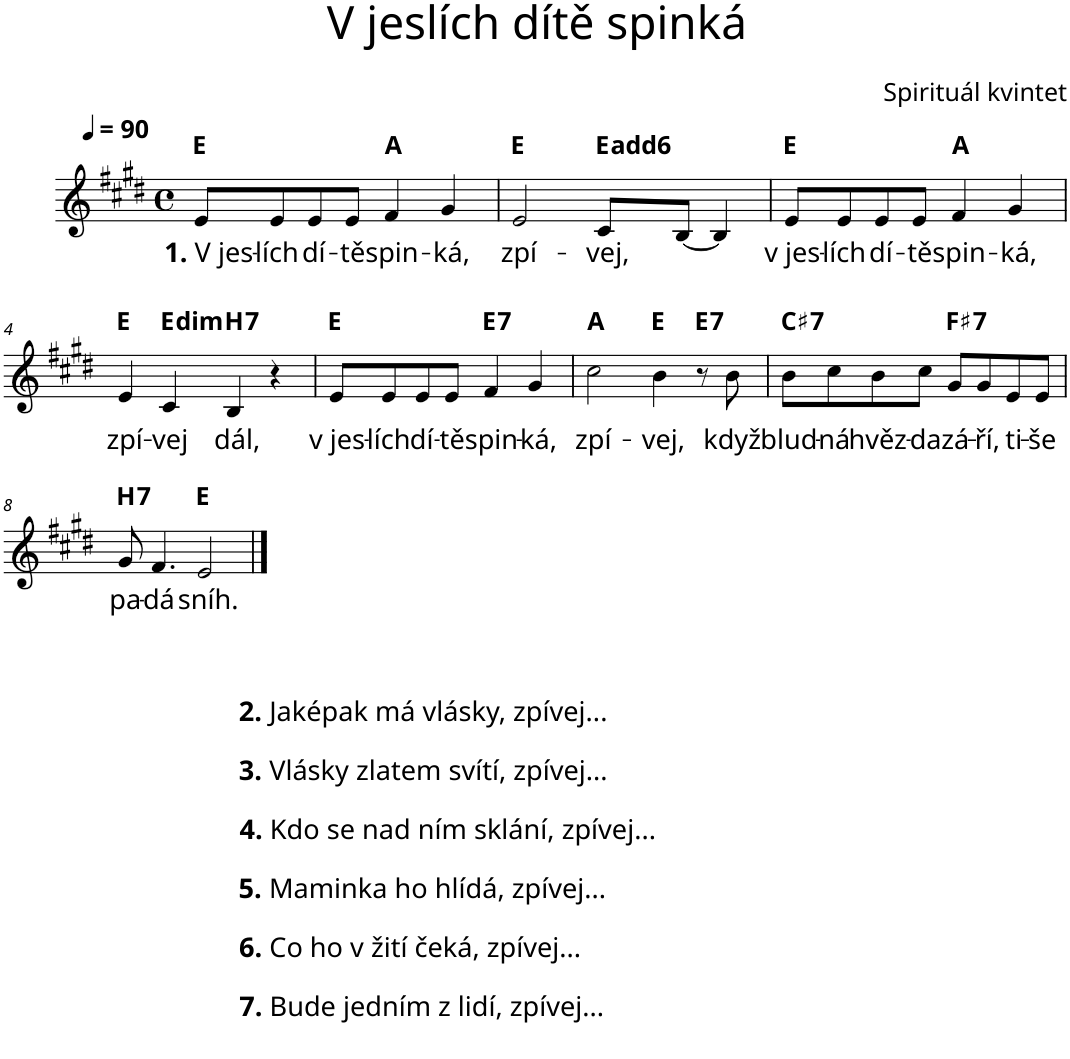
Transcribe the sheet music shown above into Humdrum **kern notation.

**kern	**text	**harte
*part1	*part1	*part1
*staff1	*staff1	*
*I"Piano	*	*
*I'Pno.	*	*
*clefG2	*	*
*k[f#c#g#d#]	*	*
*M4/4	*	*
*met(c)	*	*
*MM90	*	*
=1	=1	=1
!	!LO:LY:b	!
8e/L	1. V jes	E:maj
!	!LO:LY:b	!
8e/	-lích	.
!	!LO:LY:b	!
8e/	dí-	.
!	!LO:LY:b	!
8e/J	-tě	.
!	!LO:LY:b	!
4f#/	spin-	A:maj
!	!LO:LY:b	!
4g#/	-ká,	.
=2	=2	=2
!	!LO:LY:b	!
2e/	zpí-	E:maj
!	!LO:LY:b	!
8c#/L	-vej,	E:maj(6)
!	!	!LO:H:kt=N.C.
[8B/J	.	N
4B/]	.	.
=3	=3	=3
!	!LO:LY:b	!
8e/L	v jes-	E:maj
!	!LO:LY:b	!
8e/	-lích	.
!	!LO:LY:b	!
8e/	dí-	.
!	!LO:LY:b	!
8e/J	-tě	.
!	!LO:LY:b	!
4f#/	spin-	A:maj
!	!LO:LY:b	!
4g#/	-ká,	.
!!LO:LB:g=z
=4	=4	=4
!	!LO:LY:b	!
4e/	zpí-	E:maj
!	!LO:LY:b	!LO:H:kt=dim
4c#/	-vej	E:dim
!	!LO:LY:b	!LO:H:kt=7
4B/	dál,	B:7
4r	.	.
=5	=5	=5
!	!LO:LY:b	!
8e/L	v jes-	E:maj
!	!LO:LY:b	!
8e/	-lích	.
!	!LO:LY:b	!
8e/	dí-	.
!	!LO:LY:b	!
8e/J	-tě	.
!	!LO:LY:b	!LO:H:kt=7
4f#/	spin-	E:7
!	!LO:LY:b	!
4g#/	-ká,	.
=6	=6	=6
!	!LO:LY:b	!
2cc#\	zpí-	A:maj
!	!LO:LY:b	!
4b\	-vej,	E:maj
!	!	!LO:H:kt=7
8r	.	E:7
!	!LO:LY:b	!
8b\	když	.
=7	=7	=7
!	!LO:LY:b	!LO:H:kt=7
8b\L	blud-	C#:7
!	!LO:LY:b	!
8cc#\	-ná	.
!	!LO:LY:b	!
8b\	hvěz-	.
!	!LO:LY:b	!
8cc#\J	-da	.
!	!LO:LY:b	!LO:H:kt=7
8g#/L	zá-	F#:7
!	!LO:LY:b	!
8g#/	-ří,	.
!	!LO:LY:b	!
8e/	ti-	.
!	!LO:LY:b	!
8e/J	-še	.
!!LO:LB:g=z
=8	=8	=8
!	!LO:LY:b	!LO:H:kt=7
8g#/	pa-	B:7
!	!LO:LY:b	!
4.f#/	-dá	.
!	!LO:LY:b	!
2e/	sníh.	E:maj
==	==	==
*-	*-	*-
